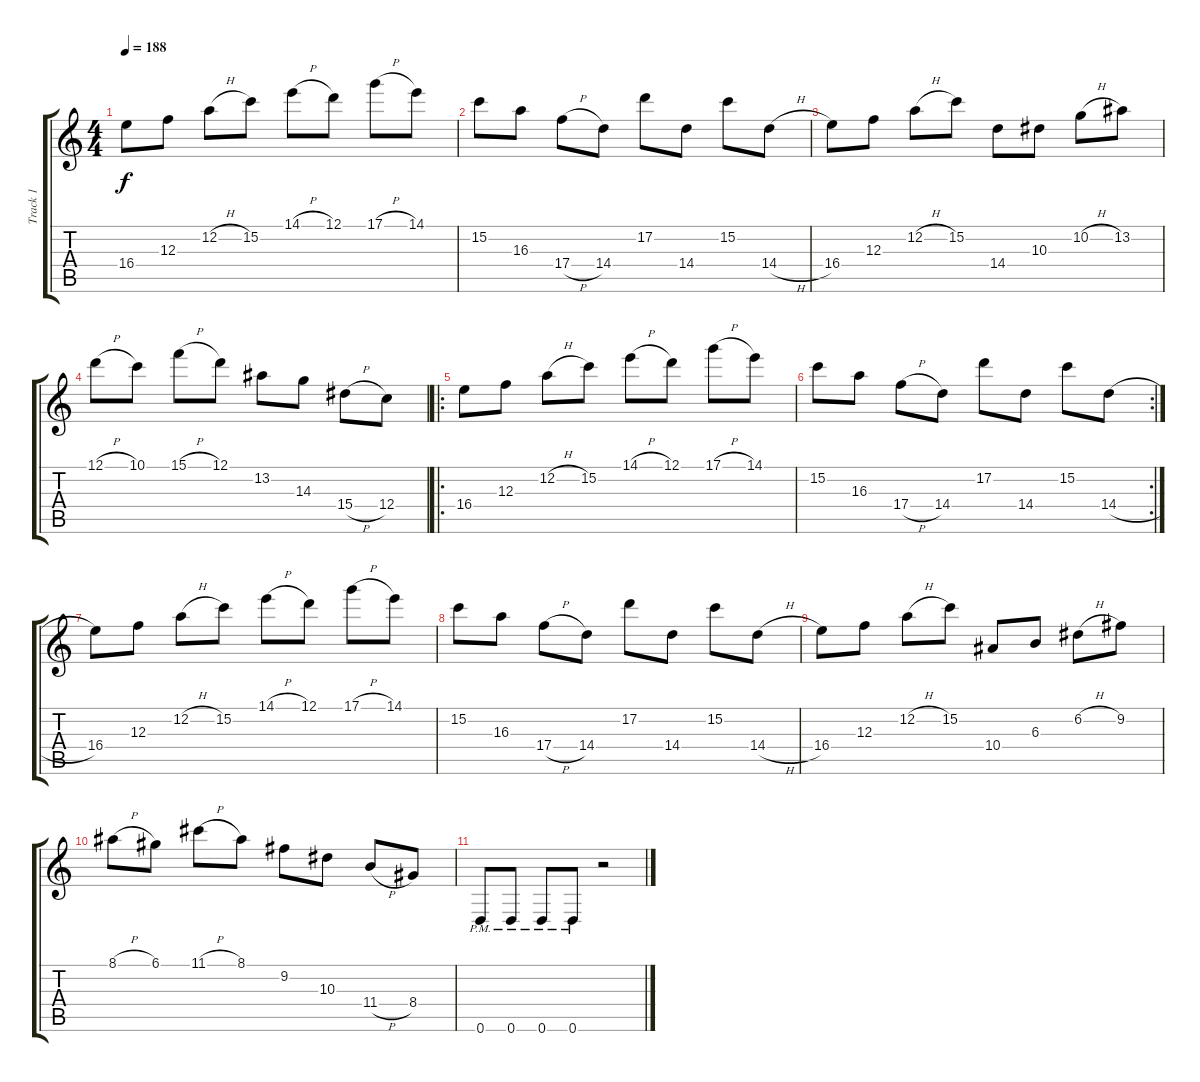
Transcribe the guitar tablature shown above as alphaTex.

\track ("Track 1" "Track 1") {instrument overdrivenguitar}
\staff {score tabs}
\tuning (D4 A3 F3 C3 G2 D2) {hide}
\ts (4 4)
\tempo 188
\clef g2
\ks c
16.4.8{dy f} 12.3.8 12.2{h}.8 15.2.8 14.1{h}.8 12.1.8 17.1{h}.8 14.1.8 |
15.2.8 16.3.8 17.4{h}.8 14.4.8 17.2.8 14.4.8 15.2.8 14.4{h}.8 |
16.4.8 12.3.8 12.2{h}.8 15.2.8 14.4.8 10.3.8 10.2{h}.8 13.2.8 |
12.1{h}.8 10.1.8 15.1{h}.8 12.1.8 13.2.8 14.3.8 15.4{h}.8 12.4.8 |
\ro
16.4.8 12.3.8 12.2{h}.8 15.2.8 14.1{h}.8 12.1.8 17.1{h}.8 14.1.8 |
\rc 2
15.2.8 16.3.8 17.4{h}.8 14.4.8 17.2.8 14.4.8 15.2.8 14.4{h}.8 |
16.4.8 12.3.8 12.2{h}.8 15.2.8 14.1{h}.8 12.1.8 17.1{h}.8 14.1.8 |
15.2.8 16.3.8 17.4{h}.8 14.4.8 17.2.8 14.4.8 15.2.8 14.4{h}.8 |
16.4.8 12.3.8 12.2{h}.8 15.2.8 10.4.8 6.3.8 6.2{h}.8 9.2.8 |
8.1{h}.8 6.1.8 11.1{h}.8 8.1.8 9.2.8 10.3.8 11.4{h}.8 8.4.8 |
0.6{pm}.8 0.6{pm}.8 0.6{pm}.8 0.6{pm}.8 r.2
